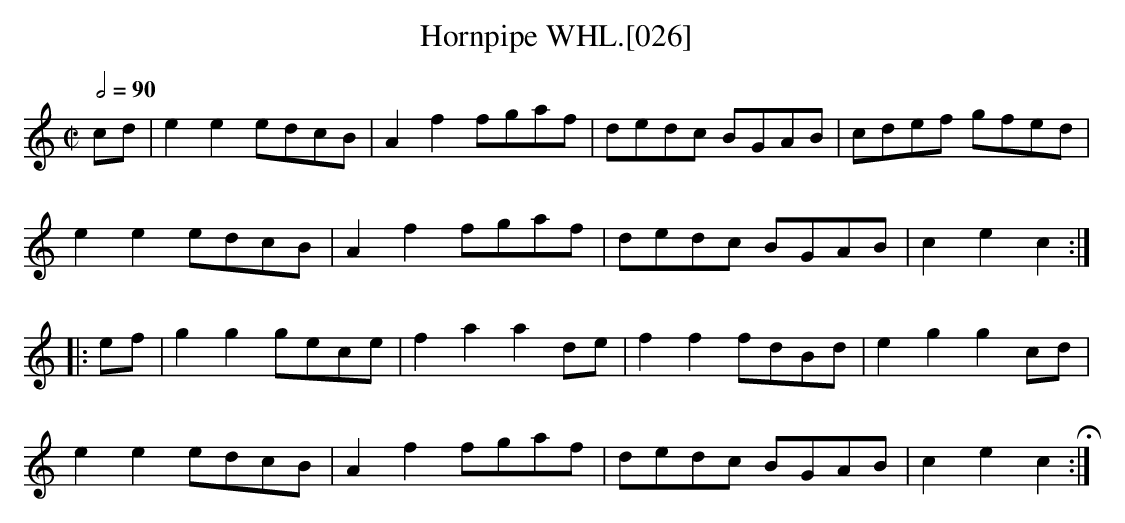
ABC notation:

X:1
T:Hornpipe WHL.[026]
M:C|
L:1/8
Q:1/2=90
K:C
cd|e2e2edcB|A2f2fgaf|dedc BGAB|cdef gfed|
e2e2edcB|A2f2fgaf|dedc BGAB|c2e2c2:|
|:ef|g2g2gece|f2a2a2de|f2f2fdBd|e2g2g2cd|
e2e2edcB|A2f2fgaf|dedc BGAB|c2e2c2H:|
